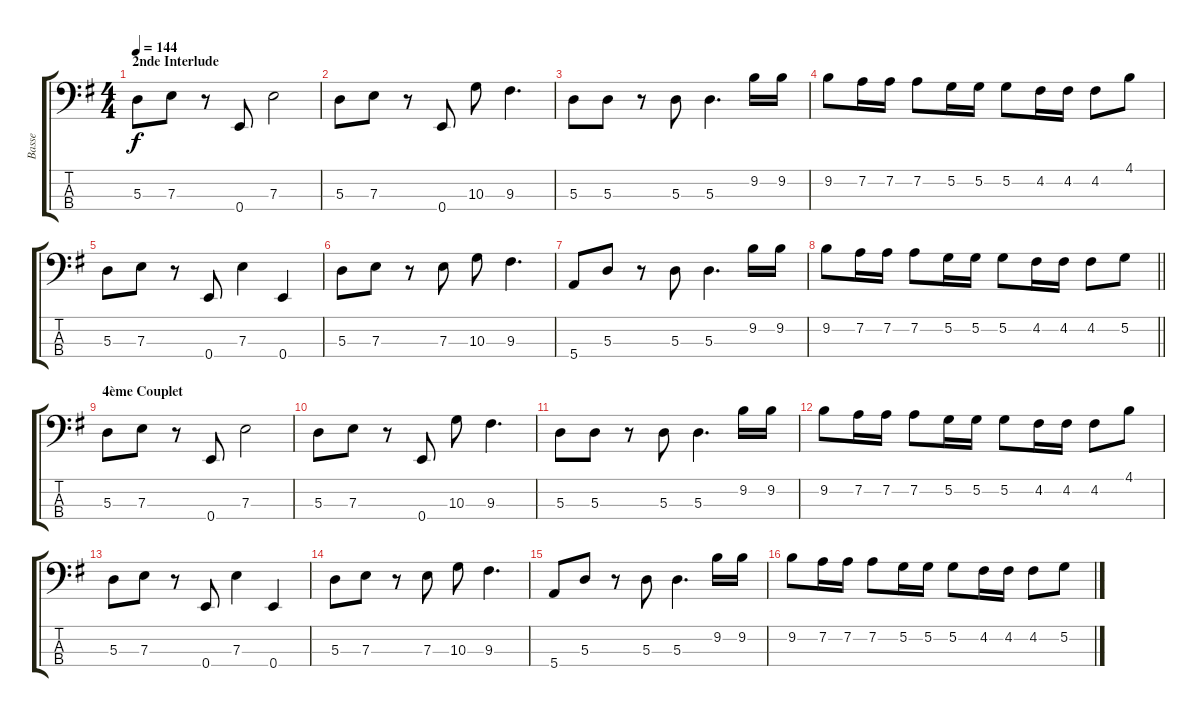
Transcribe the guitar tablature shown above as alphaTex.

\track ("Basse" "Basse") {instrument electricbassfinger}
\staff {score tabs}
\tuning (G2 D2 A1 E1) {hide}
\ts (4 4)
\section ("" "2nde Interlude")
\tempo 144
\clef f4
\ks g
5.3.8{dy f} 7.3.8 r.8 0.4.8 7.3.2 |
5.3.8 7.3.8 r.8 0.4.8 10.3.8 9.3.4{d} |
5.3.8 5.3.8 r.8 5.3.8 5.3.4{d} 9.2.16 9.2.16 |
9.2.8 7.2.16 7.2.16 7.2.8 5.2.16 5.2.16 5.2.8 4.2.16 4.2.16 4.2.8 4.1.8 |
5.3.8 7.3.8 r.8 0.4.8 7.3.4 0.4.4 |
5.3.8 7.3.8 r.8 7.3.8 10.3.8 9.3.4{d} |
5.4.8 5.3.8 r.8 5.3.8 5.3.4{d} 9.2.16 9.2.16 |
\barLineRight lightlight
9.2.8 7.2.16 7.2.16 7.2.8 5.2.16 5.2.16 5.2.8 4.2.16 4.2.16 4.2.8 5.2.8 |
\section ("" "4ème Couplet")
5.3.8 7.3.8 r.8 0.4.8 7.3.2 |
5.3.8 7.3.8 r.8 0.4.8 10.3.8 9.3.4{d} |
5.3.8 5.3.8 r.8 5.3.8 5.3.4{d} 9.2.16 9.2.16 |
9.2.8 7.2.16 7.2.16 7.2.8 5.2.16 5.2.16 5.2.8 4.2.16 4.2.16 4.2.8 4.1.8 |
5.3.8 7.3.8 r.8 0.4.8 7.3.4 0.4.4 |
5.3.8 7.3.8 r.8 7.3.8 10.3.8 9.3.4{d} |
5.4.8 5.3.8 r.8 5.3.8 5.3.4{d} 9.2.16 9.2.16 |
9.2.8 7.2.16 7.2.16 7.2.8 5.2.16 5.2.16 5.2.8 4.2.16 4.2.16 4.2.8 5.2.8
